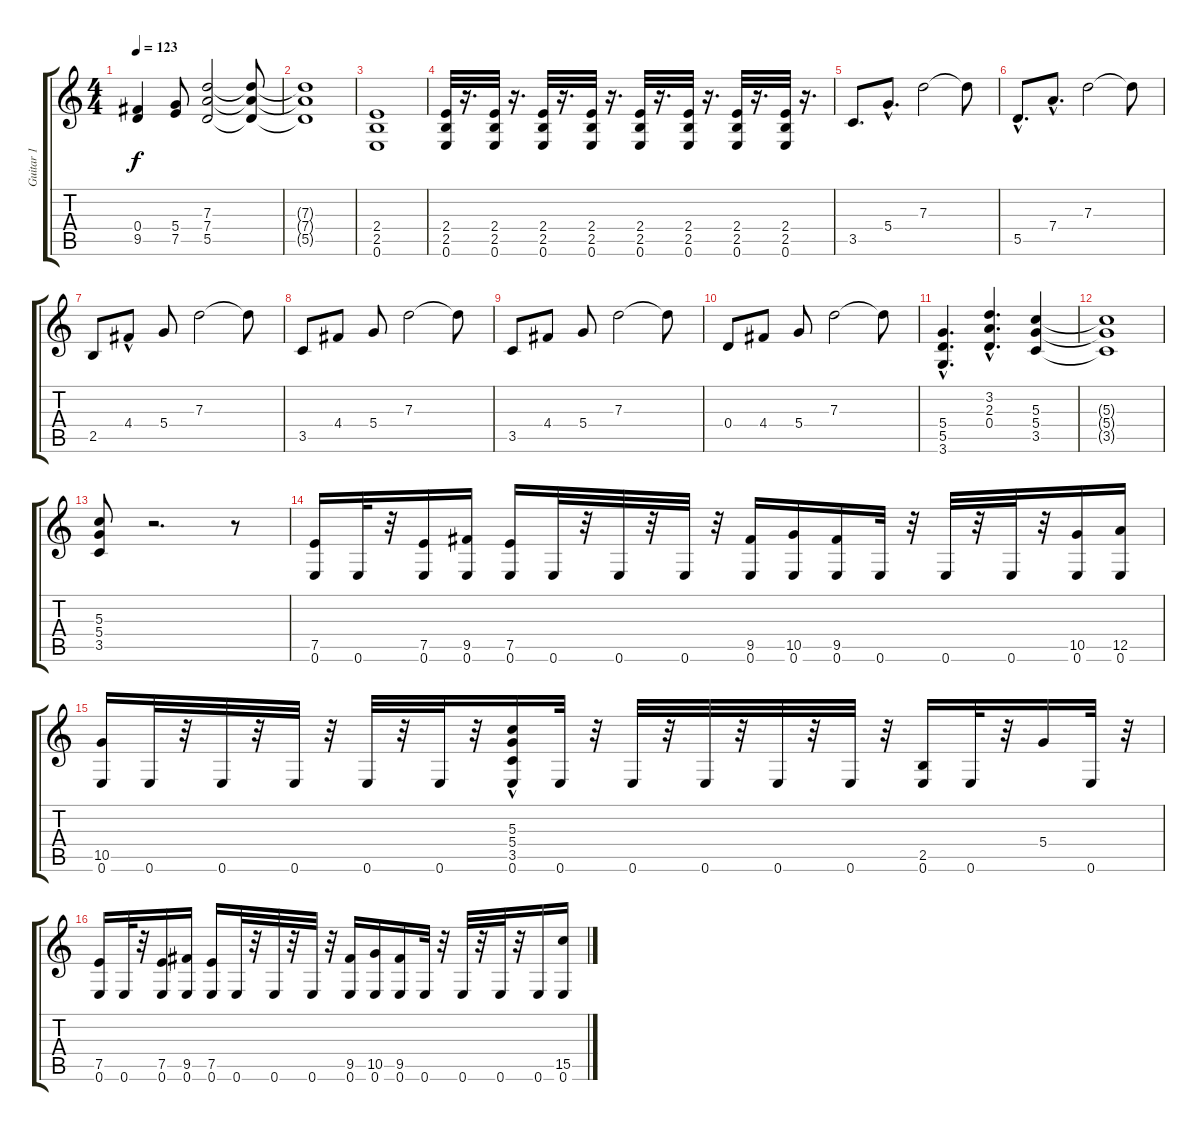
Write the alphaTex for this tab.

\track ("Guitar 1" "Guitar 1") {instrument overdrivenguitar}
\staff {score tabs}
\tuning (E4 B3 G3 D3 A2 E2) {hide}
\ts (4 4)
\tempo 123
\clef g2
\ks c
(0.4 9.5).4{dy f} (5.4 7.5).8 (7.3 7.4 5.5).2 (7.3{t} 7.4{t} 5.5{t}).8 |
(7.3{t} 7.4{t} 5.5{t}).1 |
(2.4 2.5 0.6).1 |
(2.4 2.5 0.6).32 r.16{d} (2.4 2.5 0.6).32 r.16{d} (2.4 2.5 0.6).32 r.16{d} (2.4 2.5 0.6).32 r.16{d} (2.4 2.5 0.6).32 r.16{d} (2.4 2.5 0.6).32 r.16{d} (2.4 2.5 0.6).32 r.16{d} (2.4 2.5 0.6).32 r.16{d} |
3.5.8{d} 5.4{hac}.8{d} 7.3.2 7.3{t}.8 |
5.5{hac}.8{d} 7.4{hac}.8{d} 7.3.2 7.3{t}.8 |
2.5.8 4.4{hac}.8 5.4.8 7.3.2 7.3{t}.8 |
3.5.8 4.4.8 5.4.8 7.3.2 7.3{t}.8 |
3.5.8 4.4.8 5.4.8 7.3.2 7.3{t}.8 |
0.4.8 4.4.8 5.4.8 7.3.2 7.3{t}.8 |
(5.4{hac} 5.5{hac} 3.6{hac}).4{d} (3.2{hac} 2.3{hac} 0.4{hac}).4{d} (5.3 5.4 3.5).4 |
(5.3{t} 5.4{t} 3.5{t}).1 |
(5.3 5.4 3.5).8 r.2{d} r.8 |
(7.5 0.6).16 0.6.32 r.32 (7.5 0.6).16 (9.5 0.6).16 (7.5 0.6).16 0.6.32 r.32 0.6.32 r.32 0.6.32 r.32 (9.5 0.6).16 (10.5 0.6).16 (9.5 0.6).16 0.6.32 r.32 0.6.32 r.32 0.6.32 r.32 (10.5 0.6).16 (12.5 0.6).16 |
(10.5 0.6).16 0.6.32 r.32 0.6.32 r.32 0.6.32 r.32 0.6.32 r.32 0.6.32 r.32 (5.3{hac} 5.4 3.5{hac} 0.6).16 0.6.32 r.32 0.6.32 r.32 0.6.32 r.32 0.6.32 r.32 0.6.32 r.32 (2.5 0.6).16 0.6.32 r.32 5.4.16 0.6.32 r.32 |
(7.5 0.6).16 0.6.32 r.32 (7.5 0.6).16 (9.5 0.6).16 (7.5 0.6).16 0.6.32 r.32 0.6.32 r.32 0.6.32 r.32 (9.5 0.6).16 (10.5 0.6).16 (9.5 0.6).16 0.6.32 r.32 0.6.32 r.32 0.6.32 r.32 0.6.16 (15.5 0.6).16
